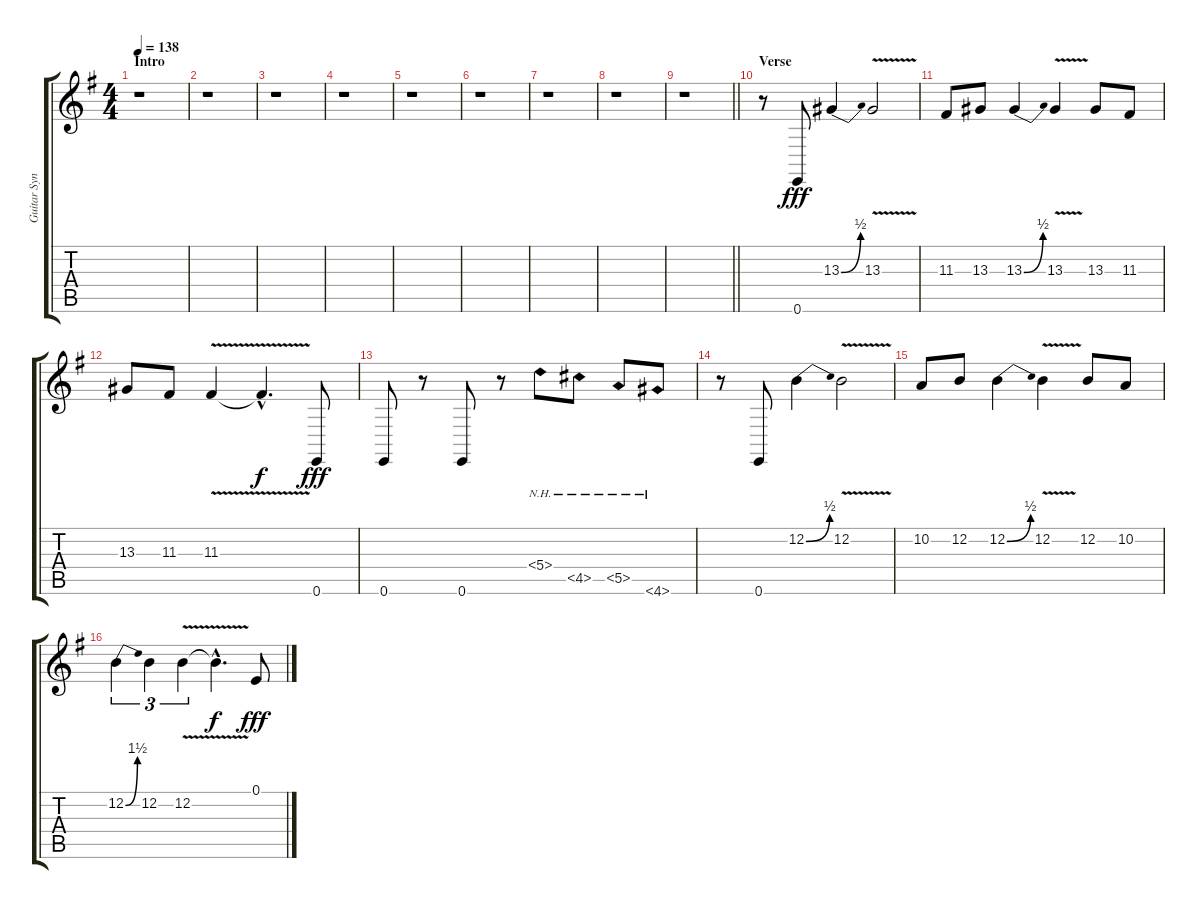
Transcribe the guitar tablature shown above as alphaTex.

\track ("Guitar Synth" "Guitar Syn") {instrument lead5charang}
\staff {score tabs}
\tuning (E4 B3 G3 D3 A2 E2) {hide}
\ts (4 4)
\section ("" "Intro")
\tempo 138
\clef g2
\ks g
r.1{dy fff instrument lead5charang} |
r.1 |
r.1 |
r.1 |
r.1 |
r.1 |
r.1 |
r.1 |
\barLineRight lightlight
r.1 |
\section ("" "Verse")
r.8 0.6.8 13.3{be (bend 0 0 60 2)}.4 13.3{v}.2 |
11.3.8 13.3.8 13.3{be (bend 0 0 60 2)}.4 13.3{v}.4 13.3.8 11.3.8 |
13.3.8 11.3.8 11.3{v}.4 11.3{hac t}.4{d dy f} 0.6.8{dy fff} |
0.6.8 r.8 0.6.8 r.8 5.4{nh}.8 4.5{nh}.8 5.5{nh}.8 4.6{nh}.8 |
r.8 0.6.8 12.2{be (bend 0 0 60 2)}.4 12.2{v}.2 |
10.2.8 12.2.8 12.2{be (bend 0 0 60 2)}.4 12.2{v}.4 12.2.8 10.2.8 |
12.2{be (bend 0 0 60 6)}.4{tu (3 2)} 12.2.4{tu (3 2)} 12.2{v}.4{tu (3 2)} 12.2{hac t}.4{d dy f} 0.1.8{dy fff}
